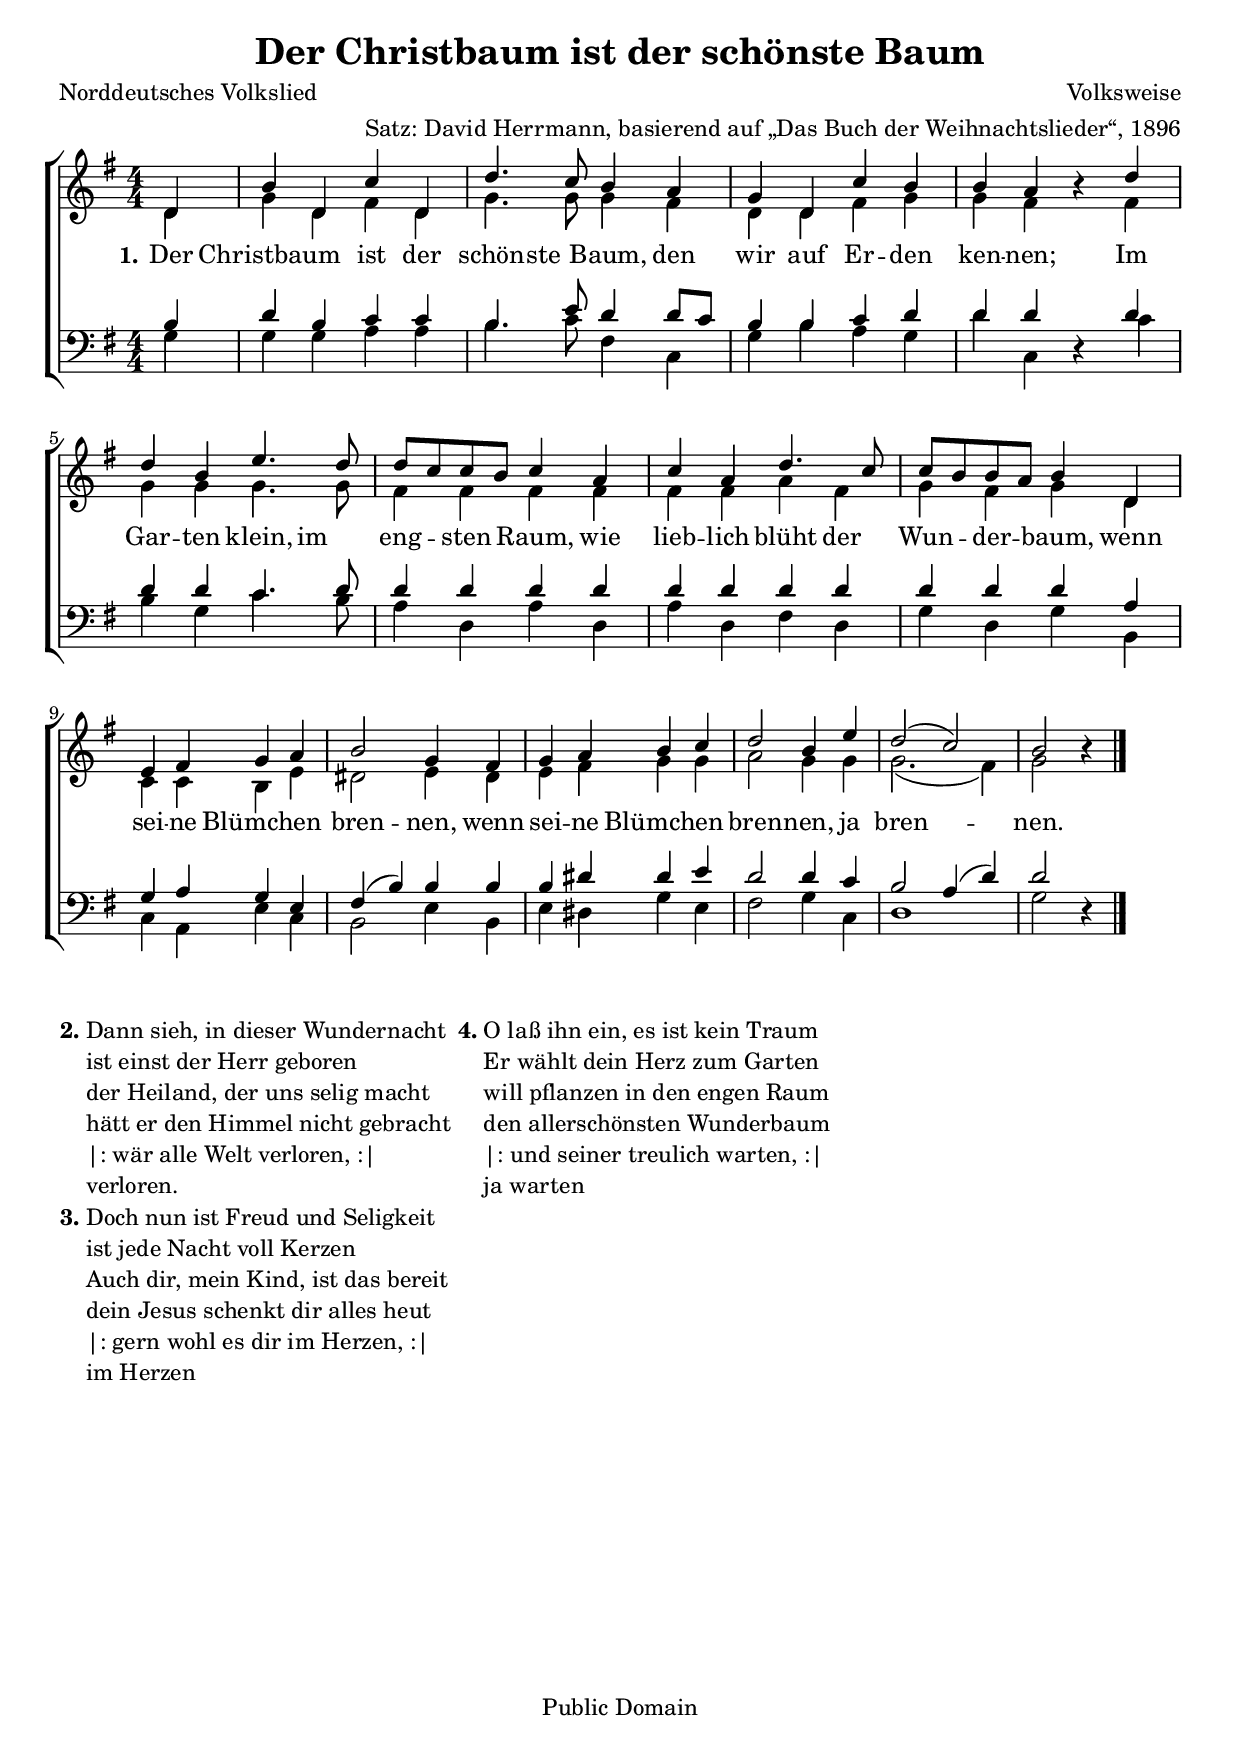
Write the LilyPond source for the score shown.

\version "2.24.2"
\header {
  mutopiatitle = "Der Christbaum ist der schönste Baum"
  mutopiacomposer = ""
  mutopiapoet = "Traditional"
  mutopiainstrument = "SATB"
  date = "19th century"
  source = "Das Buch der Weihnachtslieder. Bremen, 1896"
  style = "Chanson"
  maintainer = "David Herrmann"
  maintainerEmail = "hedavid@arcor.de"
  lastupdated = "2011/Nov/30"
  title = "Der Christbaum ist der schönste Baum"
  poet = "Norddeutsches Volkslied"
  composer = "Volksweise"
  arranger = "Satz: David Herrmann, basierend auf „Das Buch der Weihnachtslieder“, 1896"
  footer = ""
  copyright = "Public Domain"
}

\layout {
  indent = #0
}

\include "deutsch.ly"

verseeins= \lyricmode {
  \set stanza = #"1."
  Der Christbaum2 ist4 der4 schön -- ste Baum,
  den wir auf Er -- den ken -- nen; ___
  Im Gar -- ten klein, im eng -- sten Raum,
  wie lieb -- lich blüht der Wun -- der -- baum,
  wenn sei -- ne Blümchen2 bren2 -- nen,4
  wenn sei -- ne Blümchen2 bren2 -- nen,4 ja bren1 -- nen.
}


upper =
\relative c' {
  \slurDown
  \clef "treble"
  \key g\major
  \override Staff.TimeSignature   #'style = #'numbered
  \time 4/4
  \partial 4
  << {d4} \\ {d4}>>
  << {h'4 d, c' d,} \\ {g4 d fis d} >>
  << {d'4. c8 h4 a4} \\ {g4. g8 g4 fis4} >>
  << {g4 d4 c'4 h4} \\ {d,4 d4 fis4 g4} >>
  << {h4 a4} \\ {g4 fis4} >> r4 << {d'4} \\ {fis,4} >>
  << {d'4 h4 e4. d8} \\ {g,4 g g4. g8} >>
  << {d'8 c8 c8 h8 c4 a4 } \\ {fis4 fis4 fis4 fis4} >>
  << {c'4 a4 d4. c8} \\ {fis,4 fis a fis} >>
  << {c'8 h8 h8 a8 h4 d,4} \\ {g4 fis4 g d} >>
  << {e4 fis g a} \\ {c,4 c h e} >>
  << {h'2 g4 fis4} \\ {dis2 e4 dis4} >>
  << {g4 a h c} \\ {e, fis g g} >>
  << {d'2 h4 e4} \\ {a,2 g4 g4} >>
  << {d'2 (c2)} \\ {g2. (fis4)} >>
  << {h2} \\ {g2} >> r4
  \bar "|."
}


lower =
\relative c {
  \clef "bass"
  \key g\major
  \override Staff.TimeSignature   #'style = #'numbered
  \time 4/4
  \partial 4
  << {h'4} \\ {g} >>
  << {d' h c c} \\ {g g a a} >>
  << {h4. e8 d4 d8 c8} \\ {h4. c8 fis,4 c4} >>
  << {h' h c d} \\ {g, h a g} >>
  << {d' d} \\ {d c,} >> r4 << {d'} \\ {c} >>
  << {d d c4. d8} \\ {h4 g c4. h8} >>
  << {d4 d d d} \\ {a4 d, a' d,} >>
  << {d' d d d} \\ {a d, fis d} >>
  << {d' d d a} \\ {g d g h,} >>
  << {g' a g e} \\ {c a e' c} >>
  << {fis (h) h h} \\ {h,2 e4 h4} >>
  << {h' dis dis e} \\ {e, dis g e} >>
  << {d'2 d4 c} \\ {fis,2 g4 c,} >>
  << {h'2 a4 (d)} \\ {d,1} >>
  << {d'2} \\ {g,2} >> r4
  \bar "|."
}

\score{
  \context ChoirStaff {
    <<
      \new Staff { \upper }
      \new Lyrics {\verseeins }
      \new Staff { \lower }
    >>
  }

  \layout{
    \context{
      \Voice
    }
    \context{
      \Staff
    }
  }


  \midi {
    \context {
      \Score
      tempoWholesPerMinute = #(ly:make-moment 120 4)
    }
  }
}
\markup {
  \hspace #0.1
  \column {
    \line {
      \bold "2."
      \column {
        "Dann sieh, in dieser Wundernacht"
        "ist einst der Herr geboren"
        "der Heiland, der uns selig macht"
        "hätt er den Himmel nicht gebracht"
        "|: wär alle Welt verloren, :|"
        "verloren."
      }
    }
    \hspace #0.1
    \line {
      \bold "3."
      \column {
        "Doch nun ist Freud und Seligkeit"
        "ist jede Nacht voll Kerzen"
        "Auch dir, mein Kind, ist das bereit"
        "dein Jesus schenkt dir alles heut"
        "|: gern wohl es dir im Herzen, :|"
        "im Herzen"
      }
    }
  }
  \hspace #0.1
  \column {
    \line {
      \bold "4."
      \column {
        "O laß ihn ein, es ist kein Traum"
        "Er wählt dein Herz zum Garten"
        "will pflanzen in den engen Raum"
        "den allerschönsten Wunderbaum"
        "|: und seiner treulich warten, :|"
        "ja warten"
      }
    }
  }
  \hspace #0.1
}


\paper {
}